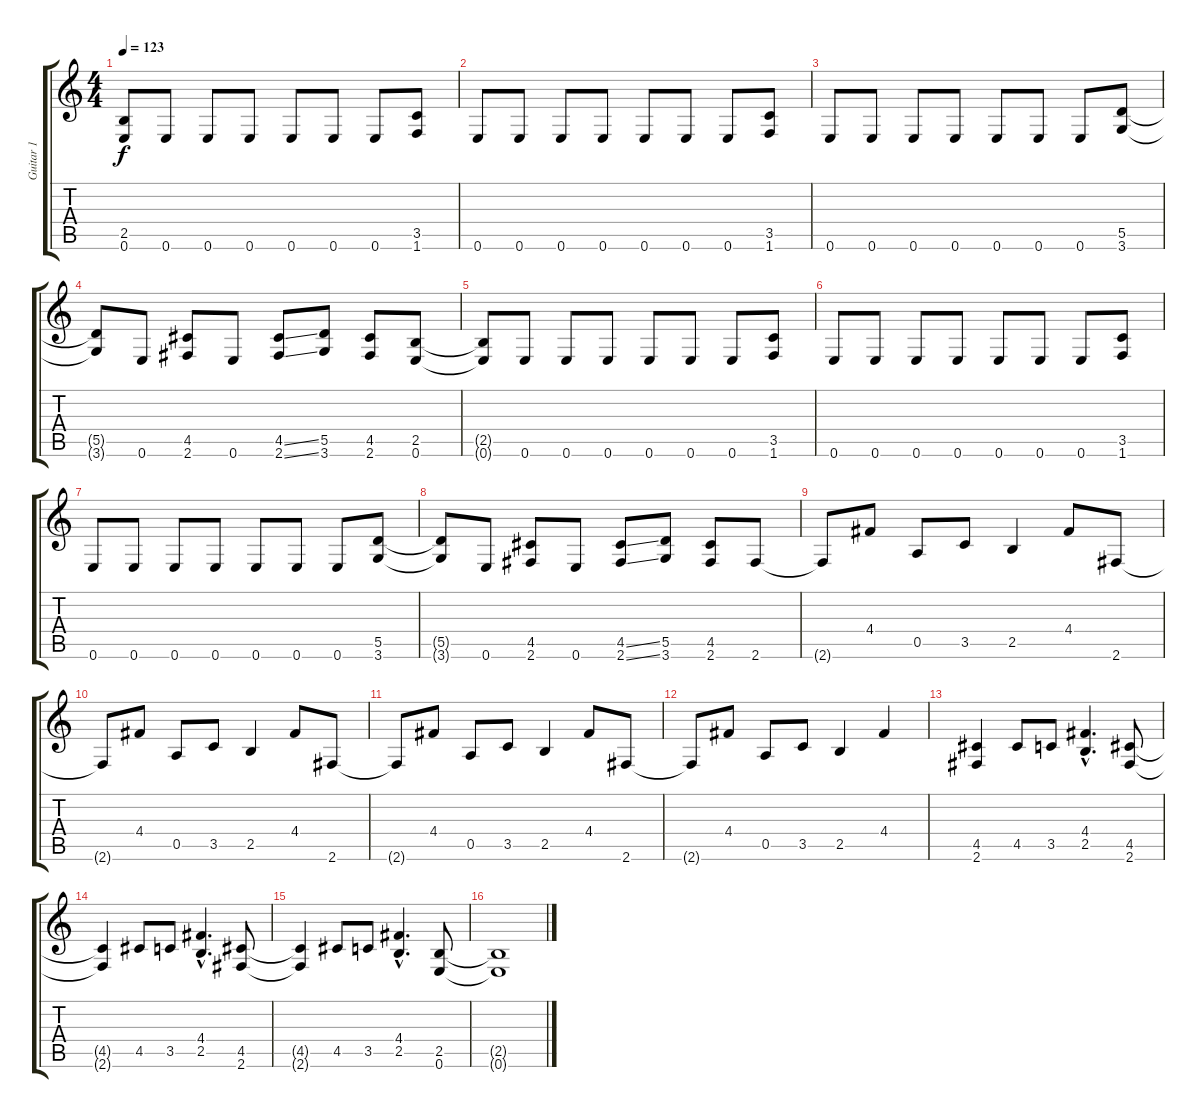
\track ("Guitar 1" "Guitar 1") {instrument acousticguitarsteel}
\staff {score tabs}
\tuning (E4 B3 G3 D3 A2 E2) {hide}
\ts (4 4)
\tempo 123
\clef g2
\ks c
(2.5{t} 0.6{t}).8{dy f} 0.6.8 0.6.8 0.6.8 0.6.8 0.6.8 0.6.8 (3.5 1.6).8 |
0.6.8 0.6.8 0.6.8 0.6.8 0.6.8 0.6.8 0.6.8 (3.5 1.6).8 |
0.6.8 0.6.8 0.6.8 0.6.8 0.6.8 0.6.8 0.6.8 (5.5 3.6).8 |
(5.5{t} 3.6{t}).8 0.6.8 (4.5 2.6).8 0.6.8 (4.5{ss} 2.6{ss}).8 (5.5 3.6).8 (4.5 2.6).8 (2.5 0.6).8 |
(2.5{t} 0.6{t}).8 0.6.8 0.6.8 0.6.8 0.6.8 0.6.8 0.6.8 (3.5 1.6).8 |
0.6.8 0.6.8 0.6.8 0.6.8 0.6.8 0.6.8 0.6.8 (3.5 1.6).8 |
0.6.8 0.6.8 0.6.8 0.6.8 0.6.8 0.6.8 0.6.8 (5.5 3.6).8 |
(5.5{t} 3.6{t}).8 0.6.8 (4.5 2.6).8 0.6.8 (4.5{ss} 2.6{ss}).8 (5.5 3.6).8 (4.5 2.6).8 2.6.8 |
2.6{t}.8 4.4.8 0.5.8 3.5.8 2.5.4 4.4.8 2.6.8 |
2.6{t}.8 4.4.8 0.5.8 3.5.8 2.5.4 4.4.8 2.6.8 |
2.6{t}.8 4.4.8 0.5.8 3.5.8 2.5.4 4.4.8 2.6.8 |
2.6{t}.8 4.4.8 0.5.8 3.5.8 2.5.4 4.4.4 |
(4.5 2.6).4 4.5.8 3.5.8 (4.4{hac} 2.5{hac}).4{d} (4.5 2.6).8 |
(4.5{t} 2.6{t}).4 4.5.8 3.5.8 (4.4{hac} 2.5{hac}).4{d} (4.5 2.6).8 |
(4.5{t} 2.6{t}).4 4.5.8 3.5.8 (4.4{hac} 2.5{hac}).4{d} (2.5 0.6).8 |
(2.5{t} 0.6{t}).1
